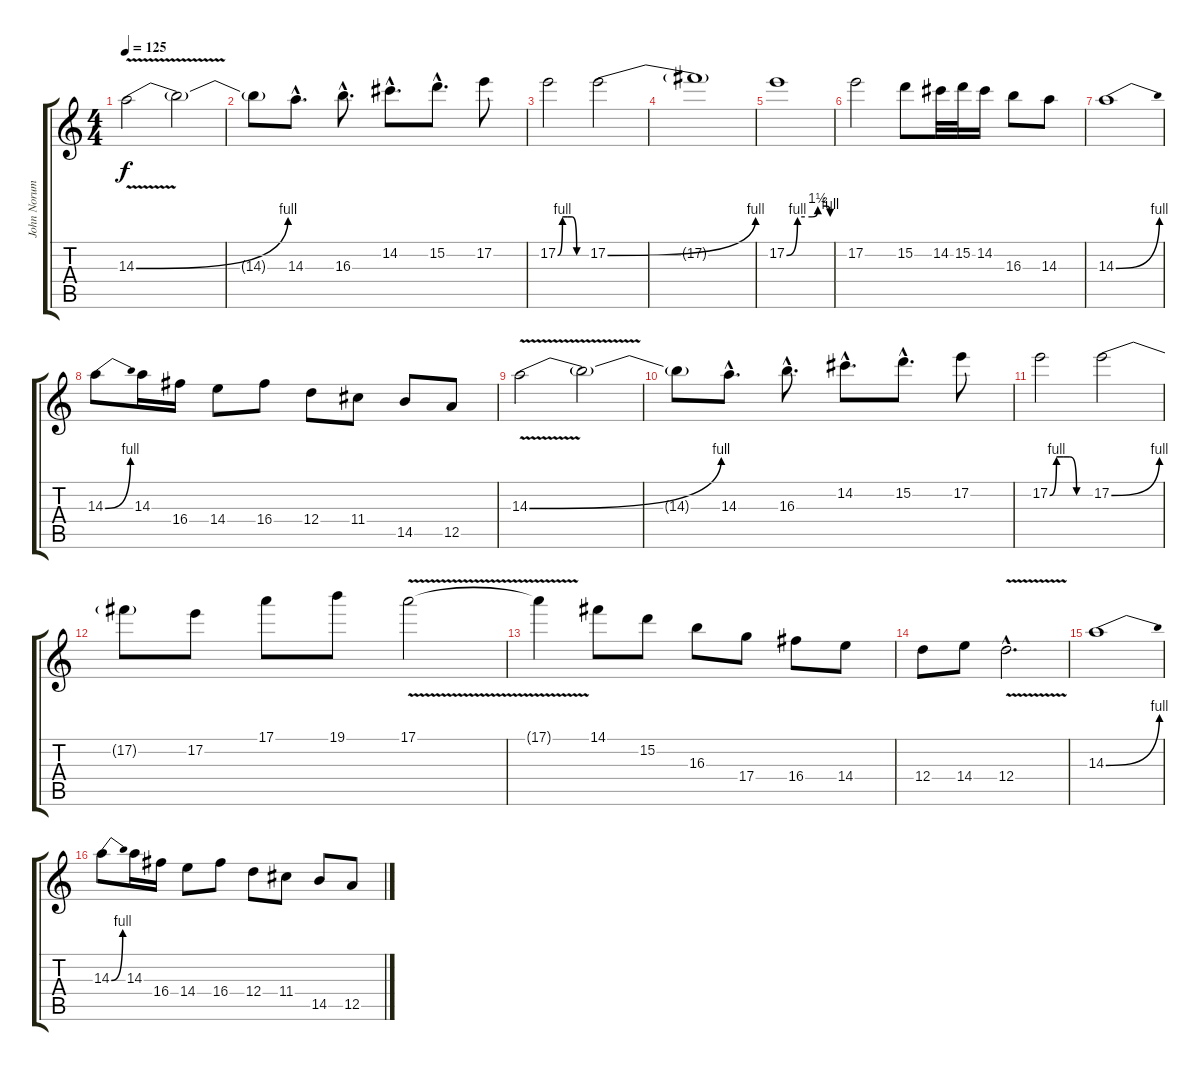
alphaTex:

\track ("John Norum Solo" "John Norum") {instrument distortionguitar}
\staff {score tabs}
\tuning (E4 B3 G3 D3 A2 E2) {hide}
\ts (4 4)
\tempo 125
\clef g2
\ks c
14.3{be (bend 0 0 60 4) v}.2{dy f volume 16} 14.3{t}.2 |
14.3{t}.8 14.3{hac}.8{d} 16.3{hac}.8{d} 14.2{hac}.8{d} 15.2{hac}.8{d} 17.2.8 |
17.2{be (custom 0 0 10 4 20 4 30 4 40 0 60 0)}.2 17.2{be (bend 0 0 60 4)}.2 |
17.2{t}.1 |
17.2{be (custom 0 0 15 4 35 4 43 6 55 6 60 4)}.1 |
17.2.2 15.2.8 14.2.32 15.2.32 14.2.16 16.3.8 14.3.8 |
14.3{be (bend 0 0 60 4)}.1 |
14.3{be (bend 0 0 60 4)}.8 14.3.16 16.4.16 14.4.8 16.4.8 12.4.8 11.4.8 14.5.8 12.5.8 |
14.3{be (bend 0 0 60 4) v}.2{volume 16} 14.3{t}.2 |
14.3{t}.8 14.3{hac}.8{d} 16.3{hac}.8{d} 14.2{hac}.8{d} 15.2{hac}.8{d} 17.2.8 |
17.2{be (custom 0 0 10 4 20 4 30 4 40 0 60 0)}.2 17.2{be (bend 0 0 60 4)}.2 |
17.2{t}.8 17.2.8 17.1.8 19.1.8 17.1{v}.2 |
17.1{t}.4 14.1.8 15.2.8 16.3.8 17.4.8 16.4.8 14.4.8 |
12.4.8 14.4.8 12.4{v hac}.2{d} |
14.3{be (bend 0 0 60 4)}.1 |
14.3{be (bend 0 0 60 4)}.8 14.3.16 16.4.16 14.4.8 16.4.8 12.4.8 11.4.8 14.5.8 12.5.8
